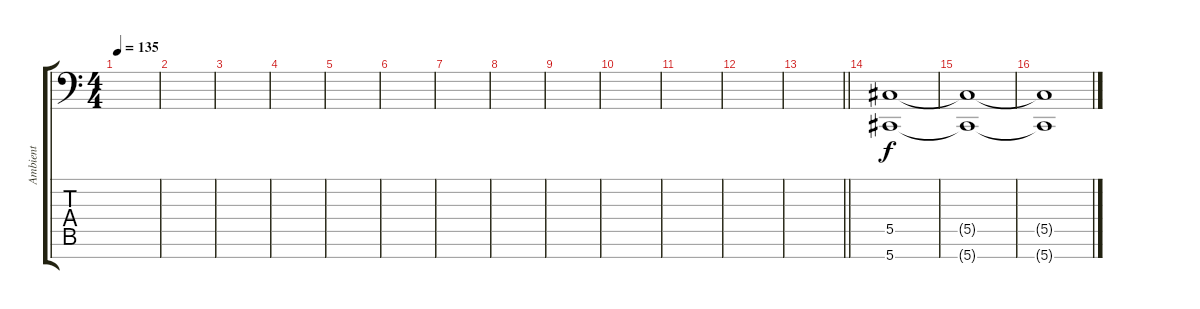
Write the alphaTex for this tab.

\track ("Ambient" "Ambient") {instrument pad2warm}
\staff {score tabs}
\tuning (Db4 Ab3 Eb3 Db3 Ab2 Eb2 Ab1) {hide}
\ts (4 4)
\tempo 135
\clef f4
\ks c
|
|
|
|
|
|
|
|
|
|
|
|
\barLineRight lightlight
|
\section ("" "")
(5.5 5.7).1 |
(5.5{t} 5.7{t}).1 |
(5.5{t} 5.7{t}).1
